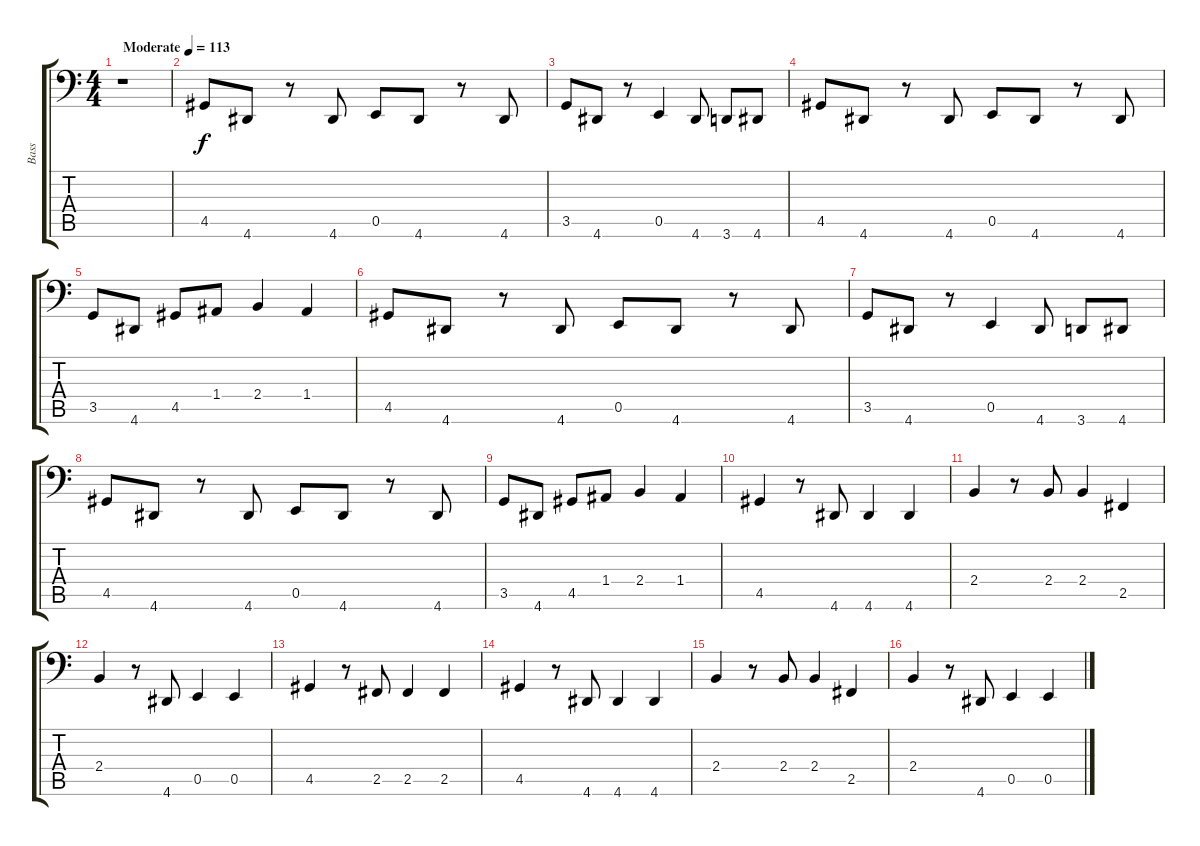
\track ("Bass" "Bass") {instrument fretlessbass}
\staff {score tabs}
\tuning (C3 G2 D2 A1 E1 B0) {hide}
\ts (4 4)
\tempo (113 "Moderate")
\clef f4
\ks c
r.1{dy f instrument fretlessbass} |
4.5.8 4.6.8 r.8 4.6.8 0.5.8 4.6.8 r.8 4.6.8 |
3.5.8 4.6.8 r.8 0.5.4 4.6.8 3.6.8 4.6.8 |
4.5.8 4.6.8 r.8 4.6.8 0.5.8 4.6.8 r.8 4.6.8 |
3.5.8 4.6.8 4.5.8 1.4.8 2.4.4 1.4.4 |
4.5.8 4.6.8 r.8 4.6.8 0.5.8 4.6.8 r.8 4.6.8 |
3.5.8 4.6.8 r.8 0.5.4 4.6.8 3.6.8 4.6.8 |
4.5.8 4.6.8 r.8 4.6.8 0.5.8 4.6.8 r.8 4.6.8 |
3.5.8 4.6.8 4.5.8 1.4.8 2.4.4 1.4.4 |
4.5.4 r.8 4.6.8 4.6.4 4.6.4 |
2.4.4 r.8 2.4.8 2.4.4 2.5.4 |
2.4.4 r.8 4.6.8 0.5.4 0.5.4 |
4.5.4 r.8 2.5.8 2.5.4 2.5.4 |
4.5.4 r.8 4.6.8 4.6.4 4.6.4 |
2.4.4 r.8 2.4.8 2.4.4 2.5.4 |
2.4.4 r.8 4.6.8 0.5.4 0.5.4
